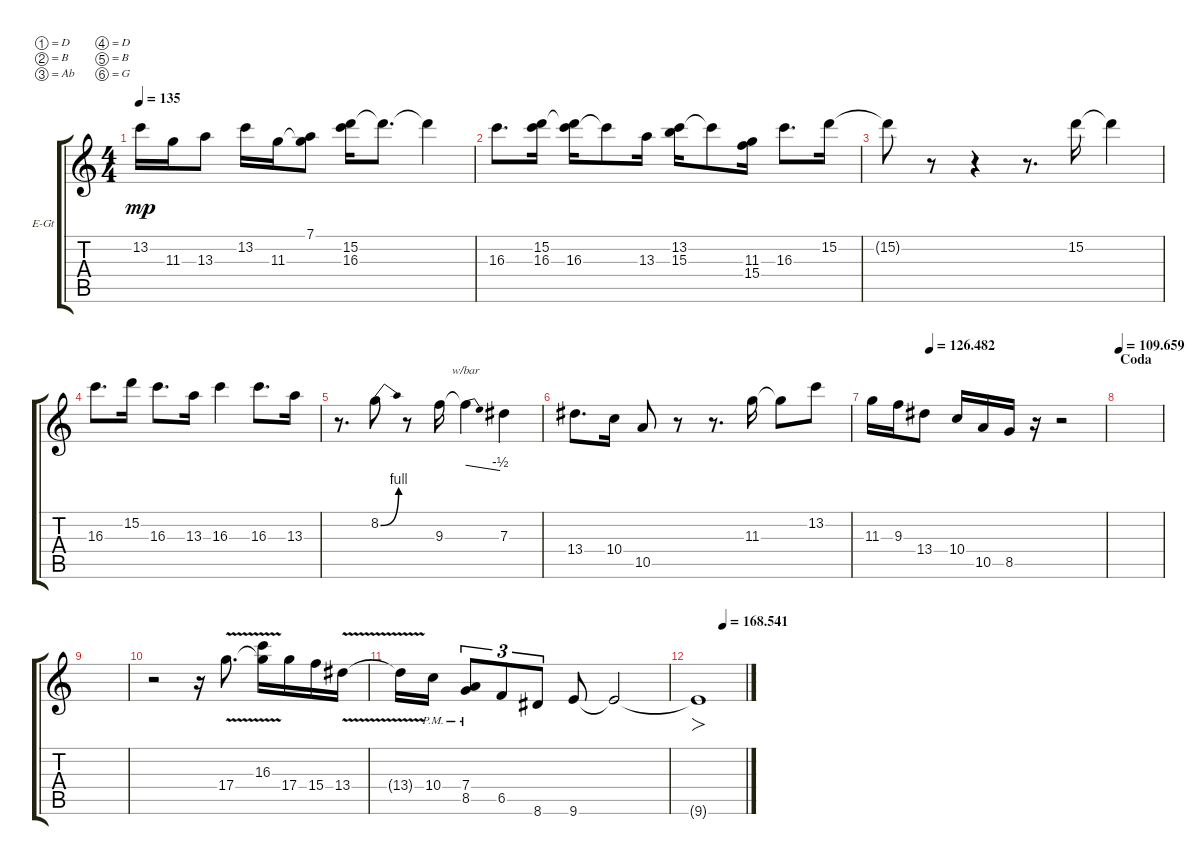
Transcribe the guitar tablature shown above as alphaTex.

\bracketExtendMode groupsimilarinstruments
\firstSystemTrackNameOrientation horizontal
\otherSystemsTrackNameOrientation horizontal
\track ("S-Guitar" "E-Gt") {instrument overdrivenguitar}
\staff {score tabs}
\tuning (D4 B3 Ab3 D3 B2 G2)
\ts (4 4)
\tempo 135
\clef g2
\ks c
13.2.16{dy mp} 11.3.16 13.3.8 13.2.16 11.3.16 (11.3{t} 7.1).8 (15.2 16.3).16 15.2{t}.8{d} 15.2{t}.4 |
16.3.8{d} (16.3 15.2).16 (15.2{t} 16.3).16 16.3{t}.8 13.3.16 (15.3 13.2).16 13.2{t}.8 (11.3 15.4).16 16.3.8{d} 15.2.16 |
15.2{t}.8 r.8 r.4 r.8{d} 15.2.16 15.2{t}.4 |
16.3.8{d} 15.2.16 16.3.8{d} 13.3.16 16.3.4 16.3.8{d} 13.3.16 |
r.8{d} 8.2{be (bend 0 0 15 4)}.8 r.8 9.3.16 9.3{t}.4{tbe (dive default 22.2 0 60 -2)} 7.3.4 |
13.4.8{d} 10.4.16 10.5.8 r.8 r.8{d} 11.3.16 11.3{t}.8 13.2.8 |
\tempo (126.482 0.25)
11.3.16 9.3.16 13.4.8 10.4.16 10.5.16 8.5.16 r.16 r.2 |
\section ("" "Coda")
\tempo
109.659 |
|
r.2 r.16 17.4{v}.8{d} (17.4{t} 16.3).16 17.4.16 15.4.16 13.4{v}.16 |
13.4{v t}.16 10.4{pm}.16 (7.4{pm} 8.5).8{tu (3 2)} 6.5.8{tu (3 2)} 8.6.8{tu (3 2)} 9.6.8 9.6{t}.2 |
\tempo (168.541 0.53125)
9.6{t}.1{fo}
